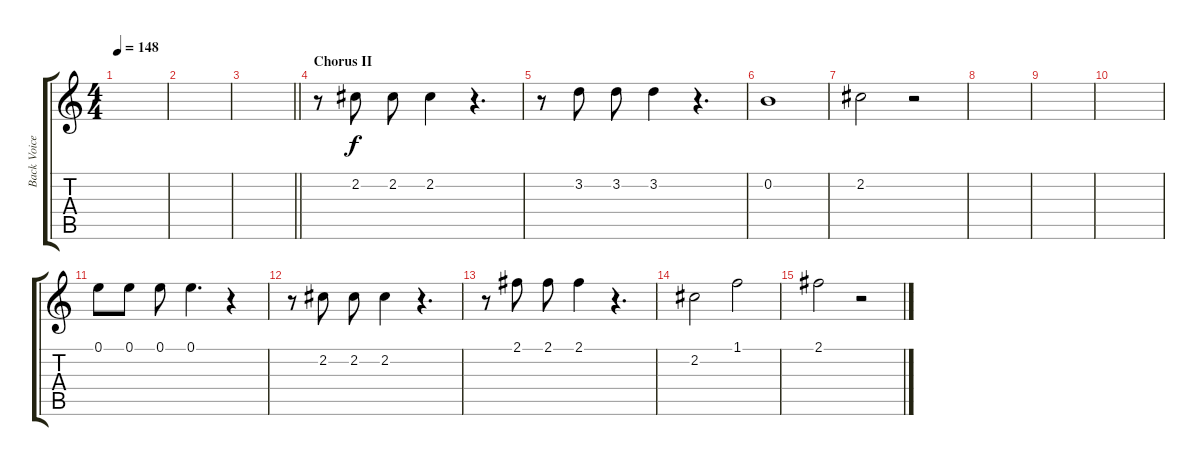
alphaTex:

\track ("Back Voice" "Back Voice") {instrument electricguitarclean}
\staff {score tabs}
\tuning (E4 B3 G3 D3 A2 E2) {hide}
\ts (4 4)
\tempo 148
\clef g2
\ks c
|
|
\barLineRight lightlight
|
\section ("" "Chorus II")
r.8 2.2.8 2.2.8 2.2.4 r.4{d} |
r.8 3.2.8 3.2.8 3.2.4 r.4{d} |
0.2.1 |
2.2.2 r.2 |
|
|
|
0.1.8 0.1.8 0.1.8 0.1.4{d} r.4 |
r.8 2.2.8 2.2.8 2.2.4 r.4{d} |
r.8 2.1.8 2.1.8 2.1.4 r.4{d} |
2.2.2 1.1.2 |
2.1.2 r.2
